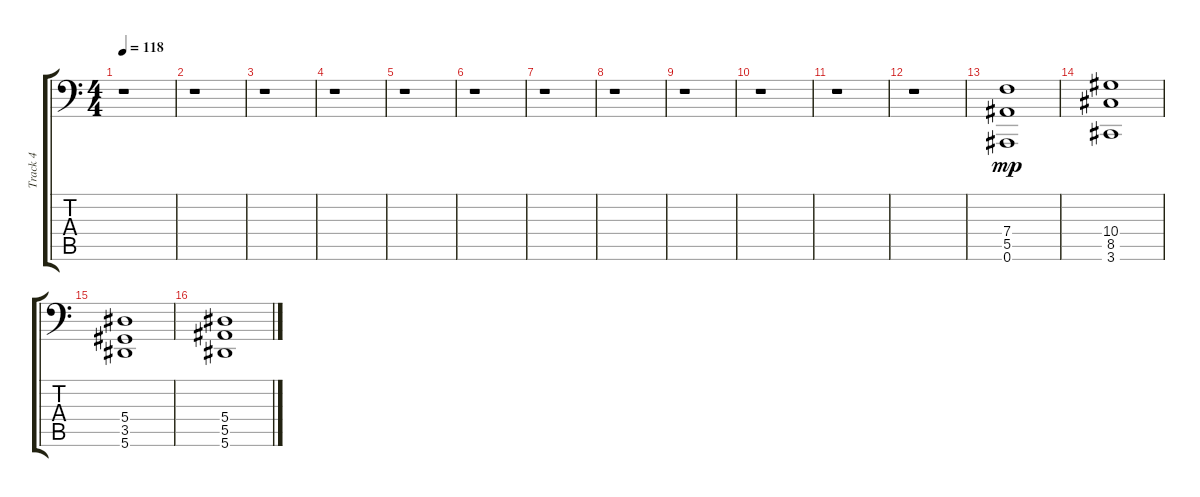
\track ("Track 4" "Track 4") {instrument stringensemble1}
\staff {score tabs}
\tuning (C4 G3 Eb3 Bb2 F2 Bb1) {hide}
\ts (4 4)
\tempo 118
\clef f4
\ks c
r.1{dy mp} |
r.1 |
r.1 |
r.1 |
r.1 |
r.1 |
r.1 |
r.1 |
r.1 |
r.1 |
r.1 |
r.1 |
(7.4 5.5 0.6).1 |
(10.4 8.5 3.6).1 |
(5.4 3.5 5.6).1 |
(5.4 5.5 5.6).1
